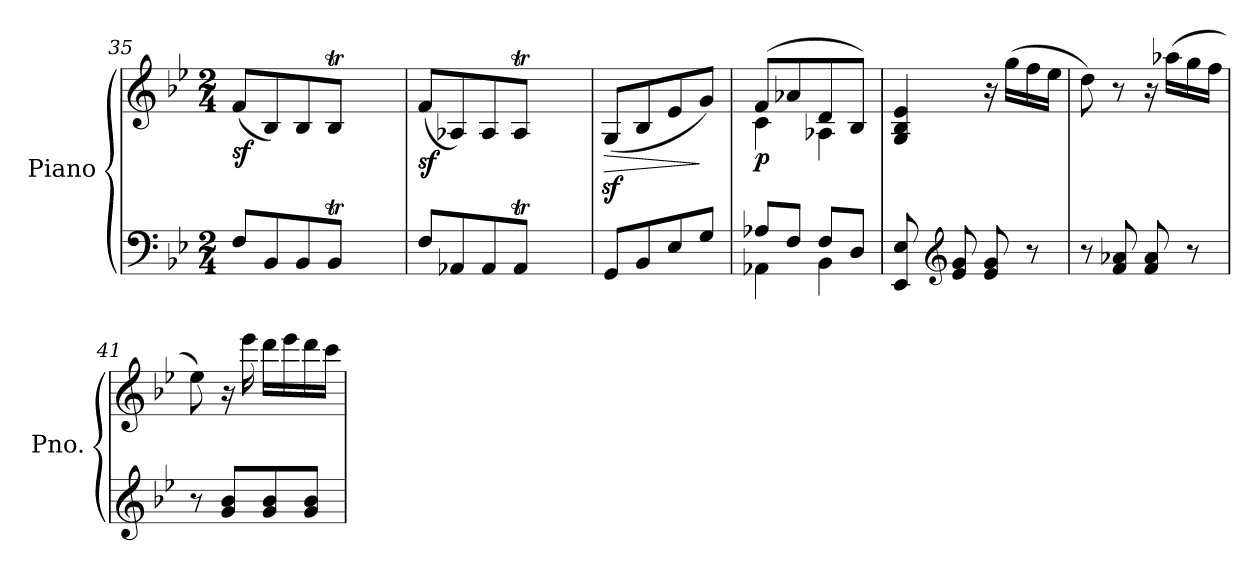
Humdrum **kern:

**kern	**kern	**dynam
*part1	*part1	*part1
*staff2	*staff1	*staff1/2
*I"Piano	*	*
*I'Pno.	*	*
*clefF4	*clefG2	*
*k[b-e-]	*k[b-e-]	*
*B-:	*B-:	*
*M2/4	*M2/4	*
=35	=35	=35
*^	*^	*
!	!	!	!	!LO:DY:b
8F/L	4.ryy	(>8f/L	4.ryy	sf
8BB-/	.	8B-/)	.	.
8BB-/	.	8B-/	.	.
8BB-T/J	32BB-LLLyy	8B-T/J	32B-LLLyy	.
.	32Cyy	.	32cyy	.
.	32BB-yy	.	32B-yy	.
.	32CJJJyy	.	32cJJJyy	.
=36	=36	=36	=36	=36
!	!	!	!	!LO:DY:b
8F/L	4.ryy	(>8f/L	4.ryy	sf
8AA-X/	.	8A-X/)	.	.
8AA-/	.	8A-/	.	.
8AA-T/J	32AA-LLLyy	8A-T/J	32A-LLLyy	.
.	32BB-yy	.	32B-yy	.
.	32AA-yy	.	32A-yy	.
.	32BB-JJJyy	.	32B-JJJyy	.
!!LO:LB:g=z
=37	=37	=37	=37	=37
!	!	!	!	!LO:HP:b
*v	*v	*	*	*
*	*v	*v	*
8GG/L	(<8Gz</L	>
8BB-/	8B-/	.
8E-/	8e-/	.
8G/J	8g/J)	]
=38	=38	=38
*^	*^	*
!	!	!	!	!LO:DY:b
8A-X/L	4AA-X\	(>8f/L	4c\	p
8F/J	.	8a-X/	.	.
8F/L	4BB-\	8d/	4A-X\	.
8D/J	.	8B-/J)	.	.
*v	*v	*	*	*
*	*v	*v	*
=39	=39	=39
8EE-/ 8E-/	4G/ 4B-/ 4e-/	.
*clefG2	*	*
8e-/ 8g/	.	.
8e-/ 8g/	16r	.
.	(>16gg\LL	.
8r	16ff\	.
.	16ee-\JJ	.
=40	=40	=40
8r	8dd\)	.
8f/ 8a-X/	8r	.
8f/ 8a-/	16r	.
.	(>16aa-X\LL	.
8r	16gg\	.
.	16ff\JJ	.
=41	=41	=41
8r	8ee-\)	.
8g/ 8b-/L	16r	.
.	16eee-\	.
8g/ 8b-/	16ddd\LL	.
.	16eee-\	.
8g/ 8b-/J	16ddd\	.
.	16ccc\JJ	.
=	=	=
*-	*-	*-
